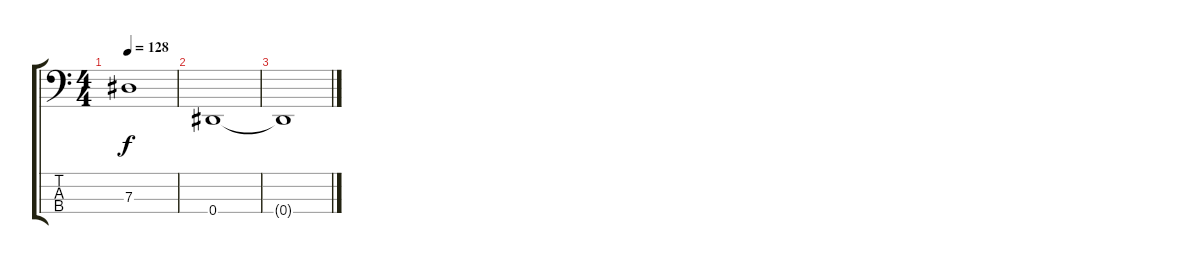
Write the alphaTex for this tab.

\track "" {instrument electricbassfinger}
\staff {score tabs}
\tuning (Gb2 Db2 Ab1 Eb1) {hide}
\ts (4 4)
\tempo 128
\clef f4
\ks c
7.3{t}.1{dy f} |
0.4.1 |
0.4{t}.1
